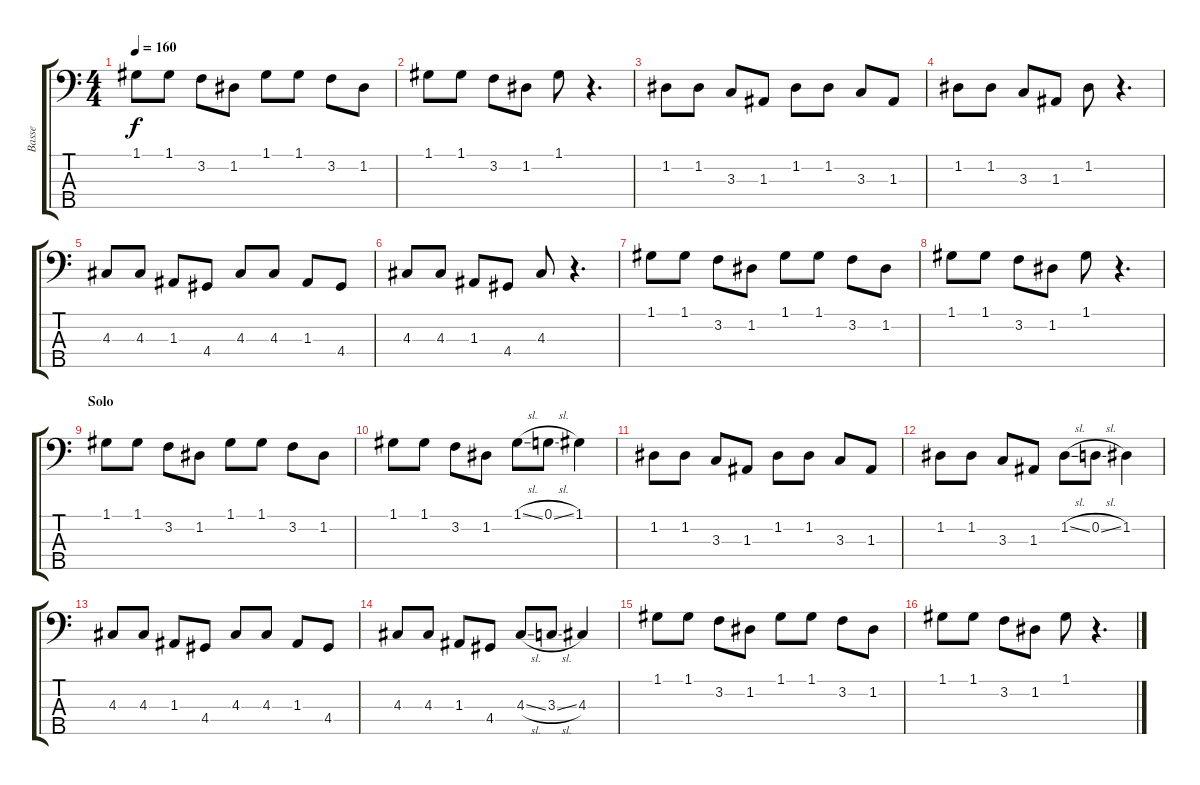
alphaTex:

\track ("Basse" "Basse") {instrument electricbassfinger}
\staff {score tabs}
\tuning (G2 D2 A1 E1 B0) {hide}
\ts (4 4)
\tempo 160
\clef f4
\ks c
1.1.8{dy f} 1.1.8 3.2.8 1.2.8 1.1.8 1.1.8 3.2.8 1.2.8 |
1.1.8 1.1.8 3.2.8 1.2.8 1.1.8 r.4{d} |
1.2.8 1.2.8 3.3.8 1.3.8 1.2.8 1.2.8 3.3.8 1.3.8 |
1.2.8 1.2.8 3.3.8 1.3.8 1.2.8 r.4{d} |
4.3.8 4.3.8 1.3.8 4.4.8 4.3.8 4.3.8 1.3.8 4.4.8 |
4.3.8 4.3.8 1.3.8 4.4.8 4.3.8 r.4{d} |
1.1.8 1.1.8 3.2.8 1.2.8 1.1.8 1.1.8 3.2.8 1.2.8 |
1.1.8 1.1.8 3.2.8 1.2.8 1.1.8 r.4{d} |
\section ("" "Solo")
1.1.8 1.1.8 3.2.8 1.2.8 1.1.8 1.1.8 3.2.8 1.2.8 |
1.1.8 1.1.8 3.2.8 1.2.8 1.1{sl}.8 0.1{sl}.8 1.1.4 |
1.2.8 1.2.8 3.3.8 1.3.8 1.2.8 1.2.8 3.3.8 1.3.8 |
1.2.8 1.2.8 3.3.8 1.3.8 1.2{sl}.8 0.2{sl}.8 1.2.4 |
4.3.8 4.3.8 1.3.8 4.4.8 4.3.8 4.3.8 1.3.8 4.4.8 |
4.3.8 4.3.8 1.3.8 4.4.8 4.3{sl}.8 3.3{sl}.8 4.3.4 |
1.1.8 1.1.8 3.2.8 1.2.8 1.1.8 1.1.8 3.2.8 1.2.8 |
1.1.8 1.1.8 3.2.8 1.2.8 1.1.8 r.4{d}
